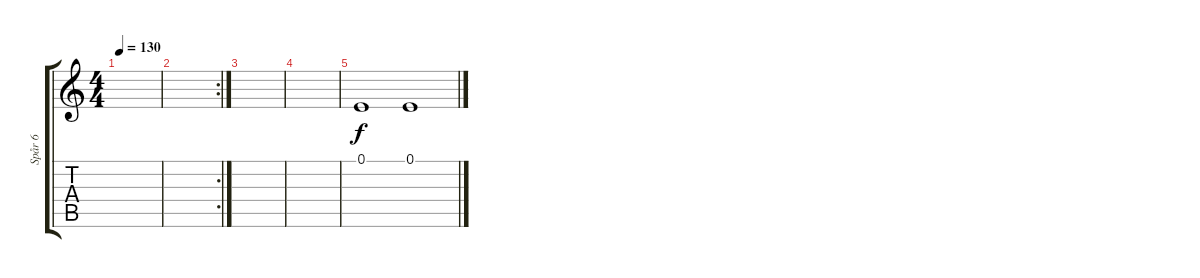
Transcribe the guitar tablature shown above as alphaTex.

\track ("Spår 6" "Spår 6") {instrument applause}
\staff {score tabs}
\tuning (E4 B3 G3 D3 A2 E2) {hide}
\ts (4 4)
\tempo 130
\clef g2
\ks c
|
\rc 2
|
|
|
0.1.1 0.1.1
